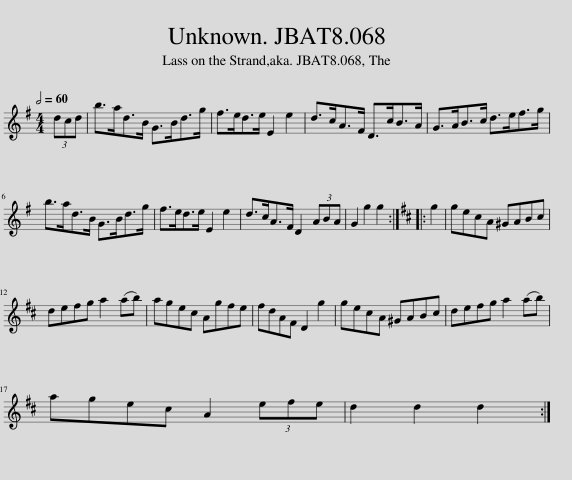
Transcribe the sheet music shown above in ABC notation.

X:1
L:1/8
Q:1/2=60
M:4/4
I:linebreak $
K:G
V:1 treble
V:1
 (3dcd | b>ad>B G>Bd>g | f>ed>e E2 e2 | d>cA>F D>cB>A | G>AB>c d>ef>g |$ %5
 b>ad>B G>Bd>g | f>ed>e E2 e2 | d>cA>F D2 (3ABA | G2 g2 g2 ::[K:D] g2 | %10
 gecA ^GABc |$ defg a2 (ab) | agec Agfe | fdAF D2 g2 | gecA ^GABc | %15
 defg a2 (ab) |$ agec A2 (3efe | d2 d2 d2 :| %18
